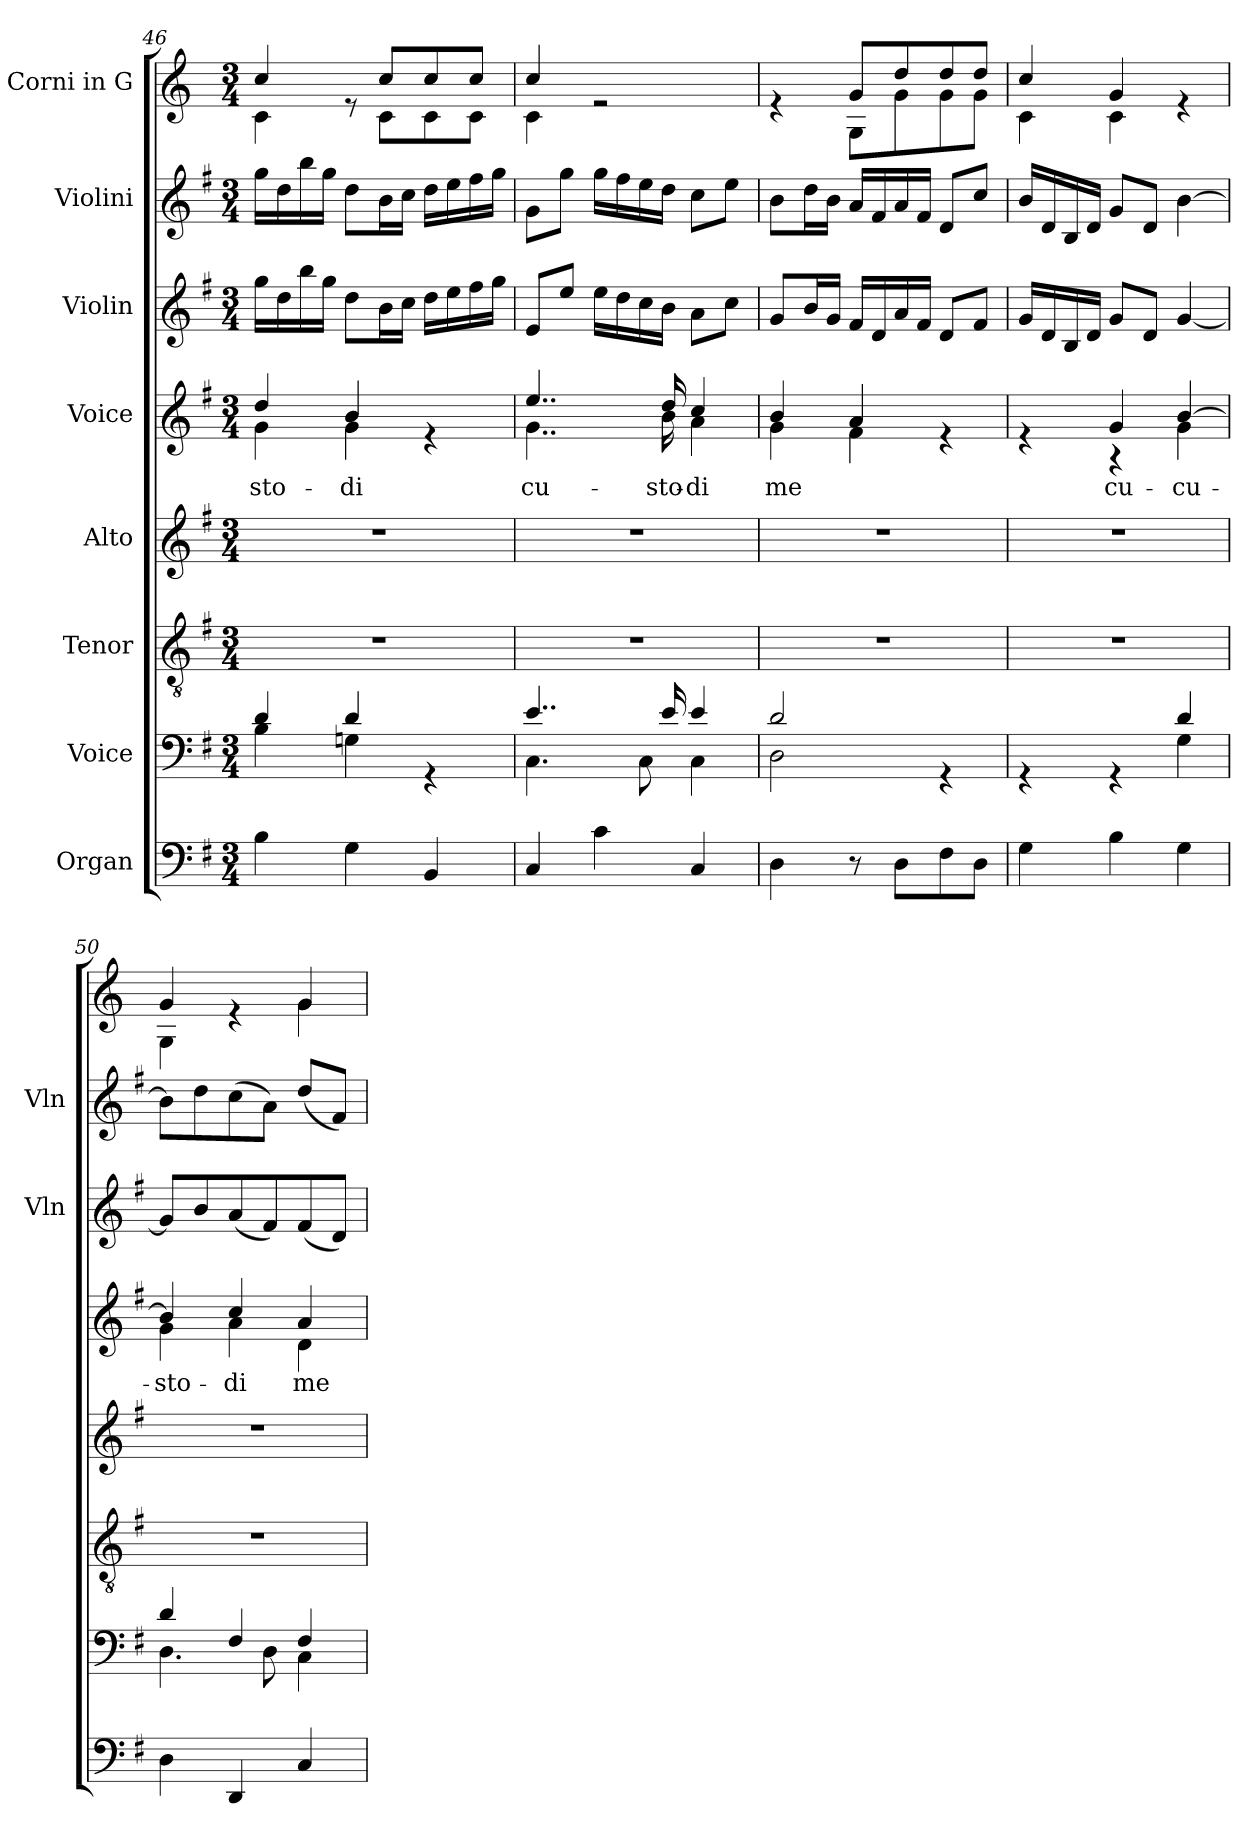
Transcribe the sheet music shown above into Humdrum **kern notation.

**kern	**kern	**kern	**kern	**kern	**text	**kern	**kern	**kern
*part8	*part7	*part6	*part5	*part4	*part4	*part3	*part2	*part1
*staff8	*staff7	*staff6	*staff5	*staff4	*staff4	*staff3	*staff2	*staff1
*I"Organ	*I"Voice	*I"Tenor	*I"Alto	*I"Voice	*	*I"Violin	*I"Violini	*I"Corni in G
*	*	*	*	*	*	*I'Vln	*I'Vln	*
*clefF4	*clefF4	*clefGv2	*clefG2	*clefG2	*	*clefG2	*clefG2	*clefG2
*	*	*	*	*	*	*	*	*ITrd3c5
*k[f#]	*k[f#]	*k[f#]	*k[f#]	*k[f#]	*	*k[f#]	*k[f#]	*k[f#]
*M3/4	*M3/4	*M3/4	*M3/4	*M3/4	*	*M3/4	*M3/4	*M3/4
=46	=46	=46	=46	=46	=46	=46	=46	=46
*	*^	*	*	*	*	*	*	*
!	!	!	!	!	!	!LO:LY:b	!	!	!
*	*	*	*	*	*^	*	*	*	*^
4B\	4d/	4B\	2.r	2.r	4dd/	4g\	-sto-	16gg\LL	16gg\LL	4g/	4G\
.	.	.	.	.	.	.	.	16dd\	16dd\	.	.
.	.	.	.	.	.	.	.	16bb\	16bb\	.	.
.	.	.	.	.	.	.	.	16gg\JJ	16gg\JJ	.	.
!	!	!	!	!	!	!	!LO:LY:b	!	!	!	!
4G\	4d/	4Gn\	.	.	4b/	4g\	-di	8dd\L	8dd\L	8re	8ryy
.	.	.	.	.	.	.	.	16b\L	16b\L	8g/L	8G\L
.	.	.	.	.	.	.	.	16cc\JJ	16cc\JJ	.	.
4BB/	4rGG	4ryy	.	.	4re	4ryy	.	16dd\LL	16dd\LL	8g/	8G\
.	.	.	.	.	.	.	.	16ee\	16ee\	.	.
.	.	.	.	.	.	.	.	16ff#\	16ff#\	8g/J	8G\J
.	.	.	.	.	.	.	.	16gg\JJ	16gg\JJ	.	.
=47	=47	=47	=47	=47	=47	=47	=47	=47	=47	=47	=47
!	!	!	!	!	!	!	!LO:LY:b	!	!	!	!
4C/	4..e/	4.C\	2.r	2.r	4..ee/	4..g\	cu-	8e/L	8g\L	4g/	4G\
.	.	.	.	.	.	.	.	8ee/J	8gg\J	.	.
4c\	.	.	.	.	.	.	.	16ee\LL	16gg\LL	2re	2ryy
.	.	.	.	.	.	.	.	16dd\	16ff#\	.	.
.	.	8C\	.	.	.	.	.	16cc\	16ee\	.	.
!	!	!	!	!	!	!	!LO:LY:b	!	!	!	!
.	16e/	.	.	.	16dd/	16b\	-sto-	16b\JJ	16dd\JJ	.	.
!	!	!	!	!	!	!	!LO:LY:b	!	!	!	!
4C/	4e/	4C\	.	.	4cc/	4a\	-di	8a\L	8cc\L	.	.
.	.	.	.	.	.	.	.	8cc\J	8ee\J	.	.
=48	=48	=48	=48	=48	=48	=48	=48	=48	=48	=48	=48
!	!	!	!	!	!	!	!LO:LY:b	!	!	!	!
4D\	2d/	2D\	2.r	2.r	4b/	4g\	me	8g/L	8b\L	4re	4ryy
.	.	.	.	.	.	.	.	16b/L	16dd\L	.	.
.	.	.	.	.	.	.	.	16g/JJ	16b\JJ	.	.
8r	.	.	.	.	4a/	4f#\	.	16f#/LL	16a/LL	8d/L	8D\L
.	.	.	.	.	.	.	.	16d/	16f#/	.	.
8D\L	.	.	.	.	.	.	.	16a/	16a/	8a/	8d\
.	.	.	.	.	.	.	.	16f#/JJ	16f#/JJ	.	.
8F#\	4rGG	4ryy	.	.	4re	4ryy	.	8d/L	8d/L	8a/	8d\
8D\J	.	.	.	.	.	.	.	8f#/J	8cc/J	8a/J	8d\J
!!LO:LB:g=z	!!
=49	=49	=49	=49	=49	=49	=49	=49	=49	=49	=49	=49
4G\	4rGG	2ryy	2.r	2.r	4re	4ryy	.	16g/LL	16b/LL	4g/	4G\
.	.	.	.	.	.	.	.	16d/	16d/	.	.
.	.	.	.	.	.	.	.	16B/	16B/	.	.
.	.	.	.	.	.	.	.	16d/JJ	16d/JJ	.	.
!	!	!	!	!	!	!	!LO:LY:b	!	!	!	!
4B\	4rGG	.	.	.	4g/	4r	cu-	8g/L	8g/L	4d/	4G\
.	.	.	.	.	.	.	.	8d/J	8d/J	.	.
!	!	!	!	!	!	!	!LO:LY:b	!	!	!	!
!	!	!	!	!	!	!	!LO:LY:b	!	!	!	!
4G\	4d/	4G\	.	.	[4b/	4g\	cu-	[4g/	[4b\	4re	4ryy
=50	=50	=50	=50	=50	=50	=50	=50	=50	=50	=50	=50
!	!	!	!	!	!	!	!LO:LY:b	!	!	!	!
4D\	4d/	4.D\	2.r	2.r	4b/]	4g\	-sto-	8g/L]	8b\L]	4d/	4D\
.	.	.	.	.	.	.	.	8b/	8dd\	.	.
!	!	!	!	!	!	!	!LO:LY:b	!	!	!	!
!	!	!	!	!	!	!	!LO:LY:b	!	!	!	!
4DD/	4F#/	.	.	.	4cc/	4a\	-di	(8a/	(8cc\	4re	4ryy
.	.	8D\	.	.	.	.	.	8f#/)	8a\J)	.	.
!	!	!	!	!	!	!	!LO:LY:b	!	!	!	!
4C/	4F#/	4C\	.	.	4a/	4d\	me	(8f#/	(8dd/L	4d/	4d\
.	.	.	.	.	.	.	.	8d/J)	8f#/J)	.	.
*	*v	*v	*	*	*v	*v	*	*	*	*v	*v
=	=	=	=	=	=	=	=	=
*-	*-	*-	*-	*-	*-	*-	*-	*-
